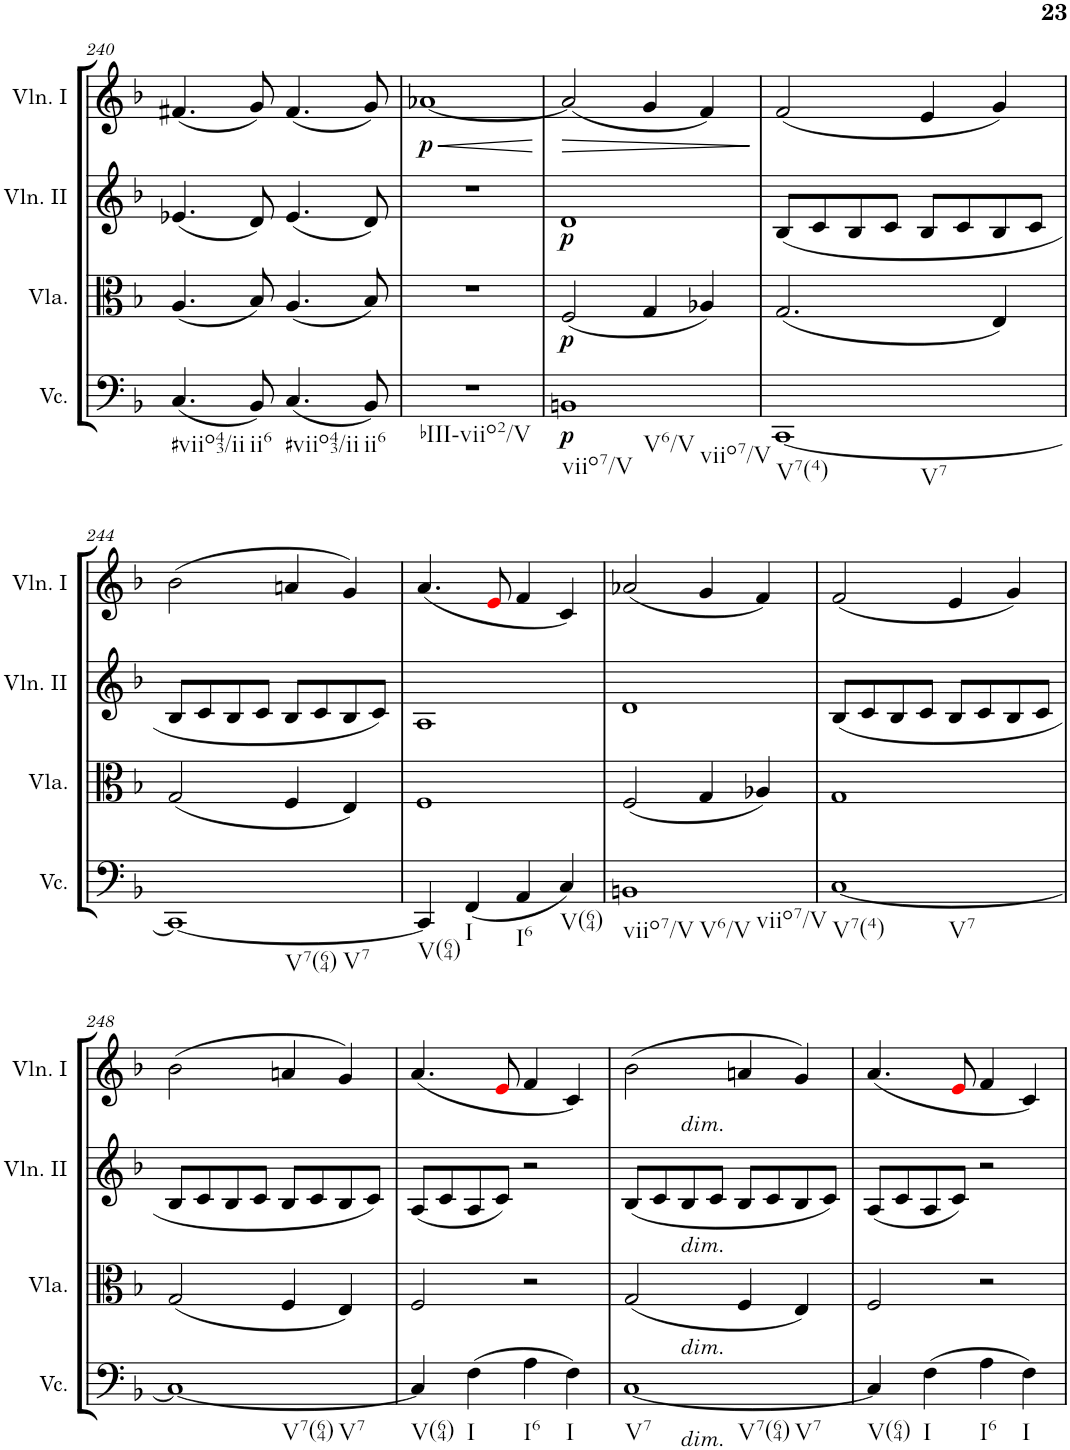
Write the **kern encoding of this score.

**kern	**dynam	**kern	**dynam	**kern	**dynam	**kern	**dynam
*part4	*part4	*part3	*part3	*part2	*part2	*part1	*part1
*staff4	*staff4	*staff3	*staff3	*staff2	*staff2	*staff1	*staff1
*I"Violoncello	*	*I"Viola	*	*I"Violino II	*	*I"Violino I	*
*I'Vc.	*	*I'Vla.	*	*I'Vln. II	*	*I'Vln. I	*
!!LO:PB:g=z
*clefF4	*	*clefC3	*	*clefG2	*	*clefG2	*
*k[b-]	*	*k[b-]	*	*k[b-]	*	*k[b-]	*
*M2/2	*	*M2/2	*	*M2/2	*	*M2/2	*
*met(c|)	*	*met(c|)	*	*met(c|)	*	*met(c|)	*
=240	=240	=240	=240	=240	=240	=240	=240
!LO:TX:b:t=#viio43/ii	!	!	!	!	!	!	!
(4.C/	.	(4.A/	.	(4.e-X/	.	(4.f#X/	.
!LO:TX:b:t=ii6	!	!	!	!	!	!	!
8BB-/)	.	8B-/)	.	8d/)	.	8g/)	.
!LO:TX:b:t=#viio43/ii	!	!	!	!	!	!	!
(4.C/	.	(4.A/	.	(4.e-/	.	(4.f#/	.
!LO:TX:b:t=ii6	!	!	!	!	!	!	!
8BB-/)	.	8B-/)	.	8d/)	.	8g/)	.
=241	=241	=241	=241	=241	=241	=241	=241
!LO:TX:b:t=bIII-viio2/V	!	!	!	!	!	!	!
!	!	!	!	!	!	!	!LO:HP:b
!	!	!	!	!	!	!	!LO:DY:n=1:b
1r	.	1r	.	1r	.	[1a-X	< p
.	.	.	.	.	.	.	[
=242	=242	=242	=242	=242	=242	=242	=242
!LO:TX:b:t=viio7/V	!	!	!	!	!	!	!
!LO:TX:b:t=V6/V	!	!	!	!	!	!	!
!LO:TX:b:t=viio7/V	!	!	!	!	!	!	!
!	!LO:DY:b	!	!LO:DY:b	!	!LO:DY:b	!	!LO:HP:b
1BBn	p	(2F/	p	1d	p	(2a-/]	>
.	.	4G/	.	.	.	4g/	.
.	.	4A-X/)	.	.	.	4f/)	.
.	.	.	.	.	.	.	]
=243	=243	=243	=243	=243	=243	=243	=243
!LO:TX:b:t=V7(4)	!	!	!	!	!	!	!
!LO:TX:b:t=V7	!	!	!	!	!	!	!
[1CC	.	(2.G/	.	(<8B-/L	.	(2f/	.
.	.	.	.	8c/	.	.	.
.	.	.	.	8B-/	.	.	.
.	.	.	.	8c/J	.	.	.
.	.	.	.	8B-/L	.	4e/	.
.	.	.	.	8c/	.	.	.
.	.	4E/)	.	8B-/	.	4g/)	.
.	.	.	.	8c/J	.	.	.
!!LO:LB:g=z
=244	=244	=244	=244	=244	=244	=244	=244
!LO:TX:b:t=V7(64)	!	!	!	!	!	!	!
!LO:TX:b:t=V7	!	!	!	!	!	!	!
1CC_	.	(2G/	.	8B-/L	.	(2b-\	.
.	.	.	.	8c/	.	.	.
.	.	.	.	8B-/	.	.	.
.	.	.	.	8c/J	.	.	.
.	.	4F/	.	8B-/L	.	4an/	.
.	.	.	.	8c/	.	.	.
.	.	4E/)	.	8B-/	.	4g/)	.
.	.	.	.	8c/J)	.	.	.
=245	=245	=245	=245	=245	=245	=245	=245
!LO:TX:b:t=V(64)	!	!	!	!	!	!	!
4CC/]	.	1F	.	1A	.	(4.a/	.
!LO:TX:b:t=I	!	!	!	!	!	!	!
(4FF/	.	.	.	.	.	.	.
.	.	.	.	.	.	8ei/	.
!LO:TX:b:t=I6	!	!	!	!	!	!	!
4AA/	.	.	.	.	.	4f/	.
!LO:TX:b:t=V(64)	!	!	!	!	!	!	!
4C/)	.	.	.	.	.	4c/)	.
=246	=246	=246	=246	=246	=246	=246	=246
!LO:TX:b:t=viio7/V	!	!	!	!	!	!	!
!LO:TX:b:t=V6/V	!	!	!	!	!	!	!
!LO:TX:b:t=viio7/V	!	!	!	!	!	!	!
1BBn	.	(2F/	.	1d	.	(2a-X/	.
.	.	4G/	.	.	.	4g/	.
.	.	4A-X/)	.	.	.	4f/)	.
=247	=247	=247	=247	=247	=247	=247	=247
!LO:TX:b:t=V7(4)	!	!	!	!	!	!	!
!LO:TX:b:t=V7	!	!	!	!	!	!	!
[1C	.	1G	.	(<8B-/L	.	(2f/	.
.	.	.	.	8c/	.	.	.
.	.	.	.	8B-/	.	.	.
.	.	.	.	8c/J	.	.	.
.	.	.	.	8B-/L	.	4e/	.
.	.	.	.	8c/	.	.	.
.	.	.	.	8B-/	.	4g/)	.
.	.	.	.	8c/J	.	.	.
!!LO:LB:g=z
=248	=248	=248	=248	=248	=248	=248	=248
!LO:TX:b:t=V7(64)	!	!	!	!	!	!	!
!LO:TX:b:t=V7	!	!	!	!	!	!	!
1C_	.	(2G/	.	8B-/L	.	(2b-\	.
.	.	.	.	8c/	.	.	.
.	.	.	.	8B-/	.	.	.
.	.	.	.	8c/J	.	.	.
.	.	4F/	.	8B-/L	.	4an/	.
.	.	.	.	8c/	.	.	.
.	.	4E/)	.	8B-/	.	4g/)	.
.	.	.	.	8c/J)	.	.	.
=249	=249	=249	=249	=249	=249	=249	=249
!LO:TX:b:t=V(64)	!	!	!	!	!	!	!
4C/]	.	2F/	.	(8A/L	.	(4.a/	.
.	.	.	.	8c/	.	.	.
!LO:TX:b:t=I	!	!	!	!	!	!	!
(4F\	.	.	.	8A/	.	.	.
.	.	.	.	8c/J)	.	8ei/	.
!LO:TX:b:t=I6	!	!	!	!	!	!	!
4A\	.	2r	.	2r	.	4f/	.
!LO:TX:b:t=I	!	!	!	!	!	!	!
4F\)	.	.	.	.	.	4c/)	.
=250	=250	=250	=250	=250	=250	=250	=250
*^	*	*^	*	*	*	*^	*
!LO:TX:b:t=V7	!	!	!	!	!	!	!	!	!	!
!LO:TX:b:t=V7(64)	!	!	!	!	!	!	!	!	!	!
!LO:TX:b:t=V7	!	!	!	!	!	!	!	!	!	!
[1C	4ryy	.	(2G/	4ryy	.	(8B-/L	.	(2b-\	4ryy	.
.	.	.	.	.	.	8c/	.	.	.	.
!	!	!	!	!	!	!	!	!	!LO:TX:b:i:t=dim.	!
!	!	!	!	!	!	!LO:TX:b:i:t=dim.	!	!	!	!
!	!	!	!	!LO:TX:b:i:t=dim.	!	!	!	!	!	!
!	!LO:TX:b:i:t=dim.	!	!	!	!	!	!	!	!	!
.	4ryy	.	.	4ryy	.	8B-/	.	.	4ryy	.
.	.	.	.	.	.	8c/J	.	.	.	.
.	2ryy	.	4F/	2ryy	.	8B-/L	.	4an/	2ryy	.
.	.	.	.	.	.	8c/	.	.	.	.
.	.	.	4E/)	.	.	8B-/	.	4g/)	.	.
.	.	.	.	.	.	8c/J)	.	.	.	.
*v	*v	*	*	*	*	*	*	*v	*v	*
*	*	*v	*v	*	*	*	*	*
=251	=251	=251	=251	=251	=251	=251	=251
!LO:TX:b:t=V(64)	!	!	!	!	!	!	!
4C/]	.	2F/	.	(8A/L	.	(4.a/	.
.	.	.	.	8c/	.	.	.
!LO:TX:b:t=I	!	!	!	!	!	!	!
(4F\	.	.	.	8A/	.	.	.
.	.	.	.	8c/J)	.	8ei/	.
!LO:TX:b:t=I6	!	!	!	!	!	!	!
4A\	.	2r	.	2r	.	4f/	.
!LO:TX:b:t=I	!	!	!	!	!	!	!
4F\)	.	.	.	.	.	4c/)	.
=	=	=	=	=	=	=	=
*-	*-	*-	*-	*-	*-	*-	*-
